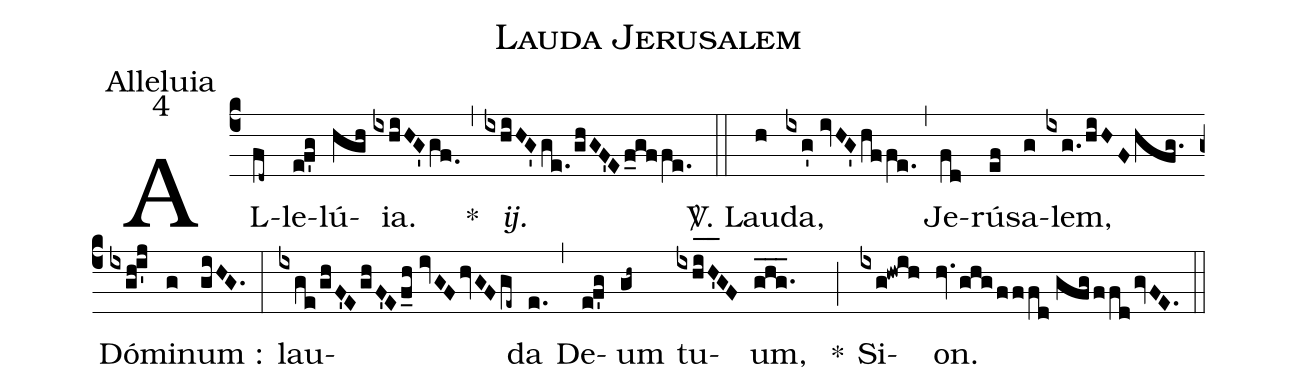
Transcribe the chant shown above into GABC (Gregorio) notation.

name:Lauda Jerusalem;
office-part:Alleluia;
mode:4;
%%
(c4) AL(fd~)le(ef'g)lú(hgh){ia}.(ixhiHG'gf.0) <clear>*(,) <i>ij.</i>(ixhiHG'ge./ghGF'Ef_gffe.) (::) <sp>V/</sp>. Lau(h)da,(ixg'//ivHG'hffe.) (,) Je(fd)rú(ef)sa(g)lem,(ixg./hiHFhfg.) Dó(ixgh!i'j)mi(g)num :(giHG.) (:) lau(ixge/ghF'EghF'Ef_h//ivGFhvGFge~)da(e.) (,) <nlba>De(ef'g)um</nlba>(gh~) tu(ixhi_[oh:h]H'_[oh:h]GF)um,(ghg.___) <clear>*(;) Si(ixg!hwih)on.(hv.ghgfffd//gfg/ffdgvFE.) (::)
